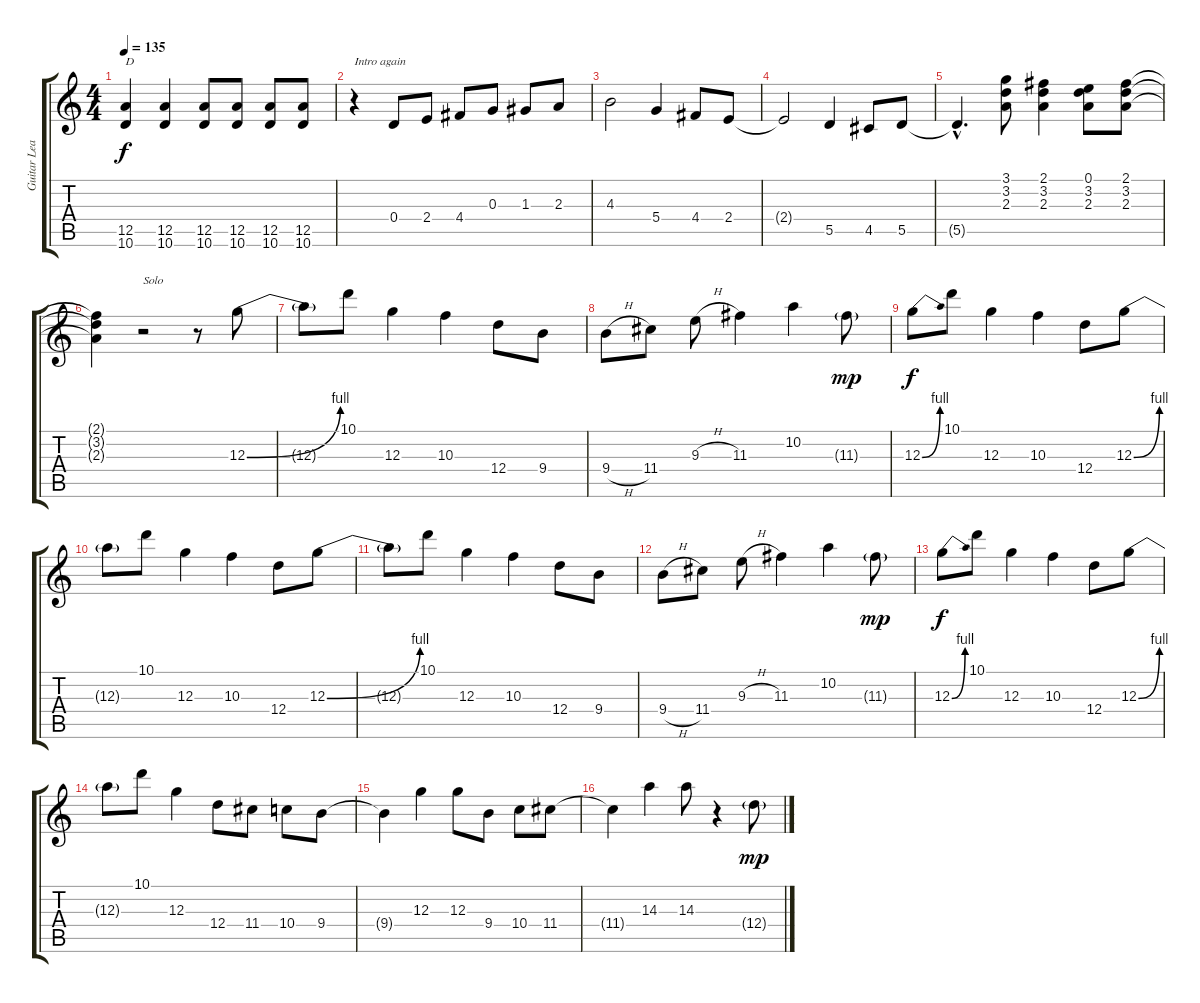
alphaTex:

\track ("Guitar Lead" "Guitar Lea") {instrument distortionguitar}
\staff {score tabs}
\tuning (E4 B3 G3 D3 A2 E2) {hide}
\ts (4 4)
\tempo 135
\clef g2
\ks c
(12.5 10.6).4{txt "D" dy f} (12.5 10.6).4 (12.5 10.6).8 (12.5 10.6).8 (12.5 10.6).8 (12.5 10.6).8 |
r.4{txt "Intro again"} 0.4.8{volume 8} 2.4.8 4.4.8 0.3.8 1.3.8 2.3.8 |
4.3.2 5.4.4 4.4.8 2.4.8 |
2.4{t}.2 5.5.4 4.5.8 5.5.8 |
5.5{hac t}.4{d} (3.1 3.2 2.3).8 (2.1 3.2 2.3).4 (0.1 3.2 2.3).8 (2.1 3.2 2.3).8 |
(2.1{t} 3.2{t} 2.3{t}).4 r.2{txt "Solo"} r.8 12.3{be (bend 0 0 60 4)}.8 |
12.3{t}.8 10.1.8 12.3.4 10.3.4 12.4.8 9.4.8 |
9.4{h}.8 11.4.8 9.3{h}.8 11.3.4 10.2.4 11.3{g}.8{dy mp} |
12.3{be (bend 0 0 60 4)}.8{dy f} 10.1.8 12.3.4 10.3.4 12.4.8 12.3{be (bend 0 0 60 4)}.8 |
12.3{t}.8 10.1.8 12.3.4 10.3.4 12.4.8 12.3{be (bend 0 0 60 4)}.8 |
12.3{t}.8 10.1.8 12.3.4 10.3.4 12.4.8 9.4.8 |
9.4{h}.8 11.4.8 9.3{h}.8 11.3.4 10.2.4 11.3{g}.8{dy mp} |
12.3{be (bend 0 0 60 4)}.8{dy f} 10.1.8 12.3.4 10.3.4 12.4.8 12.3{be (bend 0 0 60 4)}.8 |
12.3{t}.8 10.1.8 12.3.4 12.4.8 11.4.8 10.4.8 9.4.8 |
9.4{t}.4 12.3.4 12.3.8 9.4.8 10.4.8 11.4.8 |
11.4{t}.4 14.3.4 14.3.8 r.4 12.4{g}.8{dy mp}
